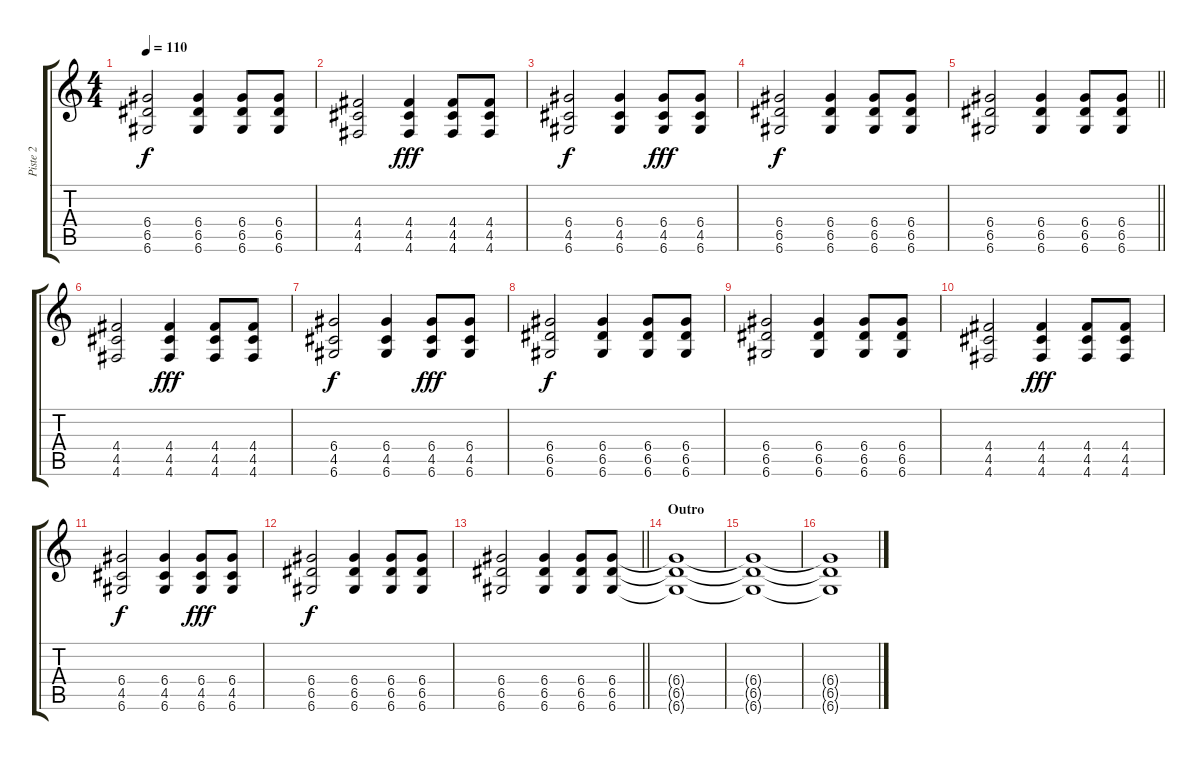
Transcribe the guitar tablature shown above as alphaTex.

\track ("Piste 2" "Piste 2") {instrument overdrivenguitar}
\staff {score tabs}
\tuning (E4 B3 G3 D3 A2 D2) {hide}
\ts (4 4)
\tempo 110
\clef g2
\ks c
(6.4 6.5 6.6).2{dy f} (6.4 6.5 6.6).4 (6.4 6.5 6.6).8 (6.4 6.5 6.6).8 |
(4.4 4.5 4.6).2 (4.4 4.5 4.6).4{dy fff} (4.4 4.5 4.6).8 (4.4 4.5 4.6).8 |
(6.4 4.5 6.6).2{dy f} (6.4 4.5 6.6).4 (6.4 4.5 6.6).8{dy fff} (6.4 4.5 6.6).8 |
(6.4 6.5 6.6).2{dy f} (6.4 6.5 6.6).4 (6.4 6.5 6.6).8 (6.4 6.5 6.6).8 |
\barLineRight lightlight
(6.4 6.5 6.6).2 (6.4 6.5 6.6).4 (6.4 6.5 6.6).8 (6.4 6.5 6.6).8 |
(4.4 4.5 4.6).2 (4.4 4.5 4.6).4{dy fff} (4.4 4.5 4.6).8 (4.4 4.5 4.6).8 |
(6.4 4.5 6.6).2{dy f} (6.4 4.5 6.6).4 (6.4 4.5 6.6).8{dy fff} (6.4 4.5 6.6).8 |
(6.4 6.5 6.6).2{dy f} (6.4 6.5 6.6).4 (6.4 6.5 6.6).8 (6.4 6.5 6.6).8 |
(6.4 6.5 6.6).2 (6.4 6.5 6.6).4 (6.4 6.5 6.6).8 (6.4 6.5 6.6).8 |
(4.4 4.5 4.6).2 (4.4 4.5 4.6).4{dy fff} (4.4 4.5 4.6).8 (4.4 4.5 4.6).8 |
(6.4 4.5 6.6).2{dy f} (6.4 4.5 6.6).4 (6.4 4.5 6.6).8{dy fff} (6.4 4.5 6.6).8 |
(6.4 6.5 6.6).2{dy f} (6.4 6.5 6.6).4 (6.4 6.5 6.6).8 (6.4 6.5 6.6).8 |
\barLineRight lightlight
(6.4 6.5 6.6).2 (6.4 6.5 6.6).4 (6.4 6.5 6.6).8 (6.4 6.5 6.6).8 |
\section ("" "Outro")
(6.4{t} 6.5{t} 6.6{t}).1 |
(6.4{t} 6.5{t} 6.6{t}).1 |
(6.4{t} 6.5{t} 6.6{t}).1
